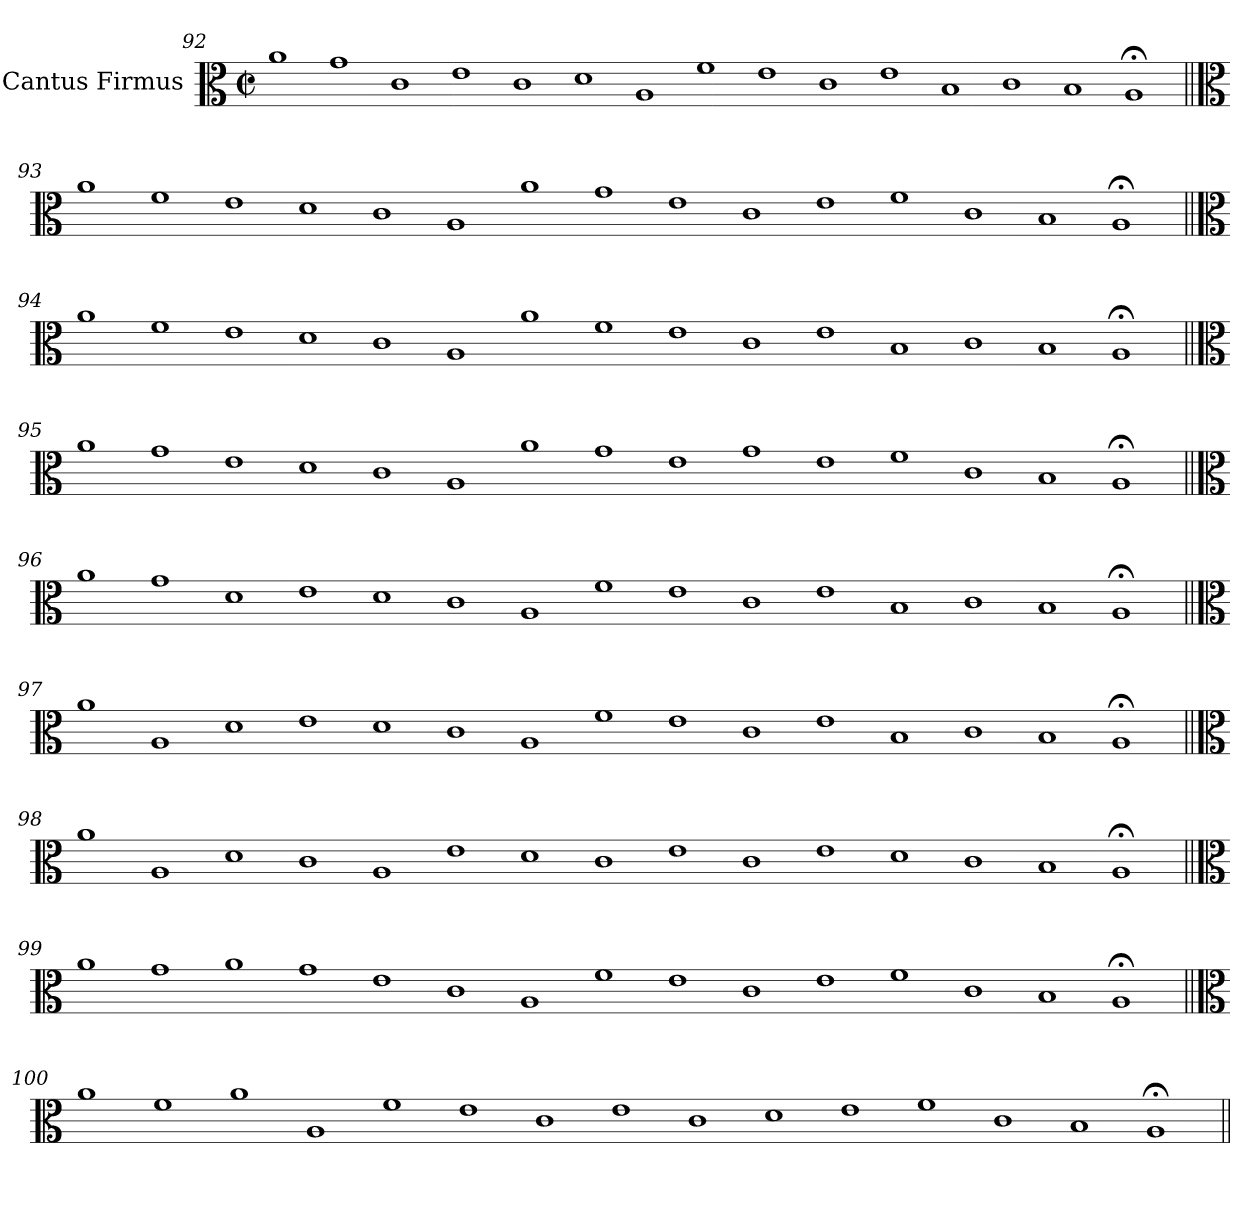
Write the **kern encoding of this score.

**kern
*part1
*staff1
*I"Cantus Firmus
*I'cf
!!LO:LB:g=z
*clefC3
*k[]
*M2/2
*met(c|)
=92
1a
1g
1c
1e
1c
1d
1A
1f
1e
1c
1e
1B
1c
1B
1A;<
!!LO:LB:g=z
=93||
*clefC3
1a
1f
1e
1d
1c
1A
1a
1g
1e
1c
1e
1f
1c
1B
1A;<
!!LO:LB:g=z
=94||
*clefC3
1a
1f
1e
1d
1c
1A
1a
1f
1e
1c
1e
1B
1c
1B
1A;<
!!LO:LB:g=z
=95||
*clefC3
1a
1g
1e
1d
1c
1A
1a
1g
1e
1g
1e
1f
1c
1B
1A;<
!!LO:LB:g=z
=96||
*clefC3
1a
1g
1d
1e
1d
1c
1A
1f
1e
1c
1e
1B
1c
1B
1A;<
!!LO:LB:g=z
=97||
*clefC3
1a
1A
1d
1e
1d
1c
1A
1f
1e
1c
1e
1B
1c
1B
1A;<
!!LO:LB:g=z
=98||
*clefC3
1a
1A
1d
1c
1A
1e
1d
1c
1e
1c
1e
1d
1c
1B
1A;<
!!LO:LB:g=z
=99||
*clefC3
1a
1g
1a
1g
1e
1c
1A
1f
1e
1c
1e
1f
1c
1B
1A;<
!!LO:LB:g=z
=100||
*clefC3
1a
1f
1a
1A
1f
1e
1c
1e
1c
1d
1e
1f
1c
1B
1A;<
=||
*-
